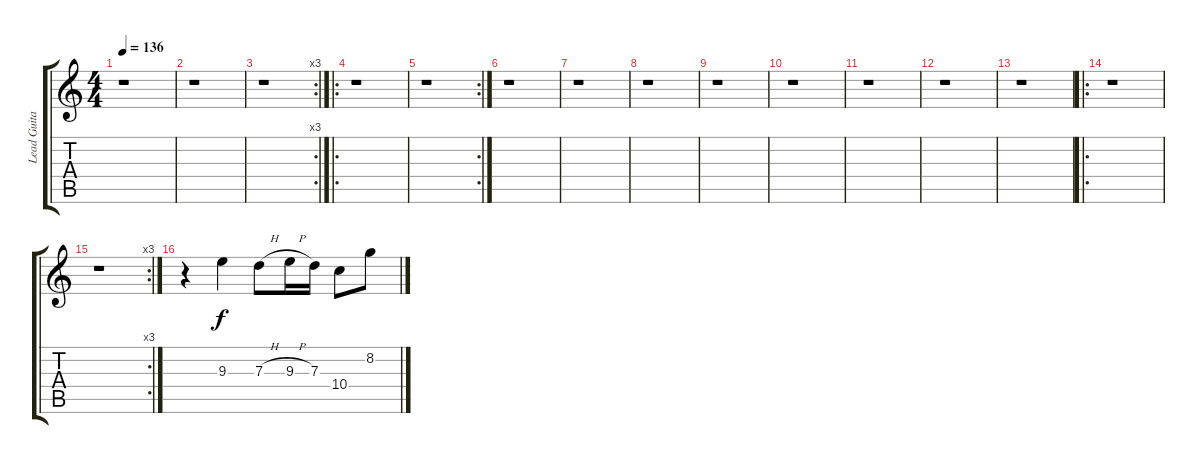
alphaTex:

\track ("Lead Guitar" "Lead Guita") {instrument overdrivenguitar}
\staff {score tabs}
\tuning (E4 B3 G3 D3 A2 E2) {hide}
\ts (4 4)
\tempo 136
\clef g2
\ks c
r.1{dy f} |
r.1 |
\rc 3
r.1 |
\ro
r.1 |
\rc 2
r.1 |
r.1 |
r.1 |
r.1 |
r.1 |
r.1 |
r.1 |
r.1 |
r.1 |
\ro
r.1 |
\rc 3
r.1 |
r.4 9.3.4 7.3{h}.8 9.3{h}.16 7.3.16 10.4.8 8.2.8
